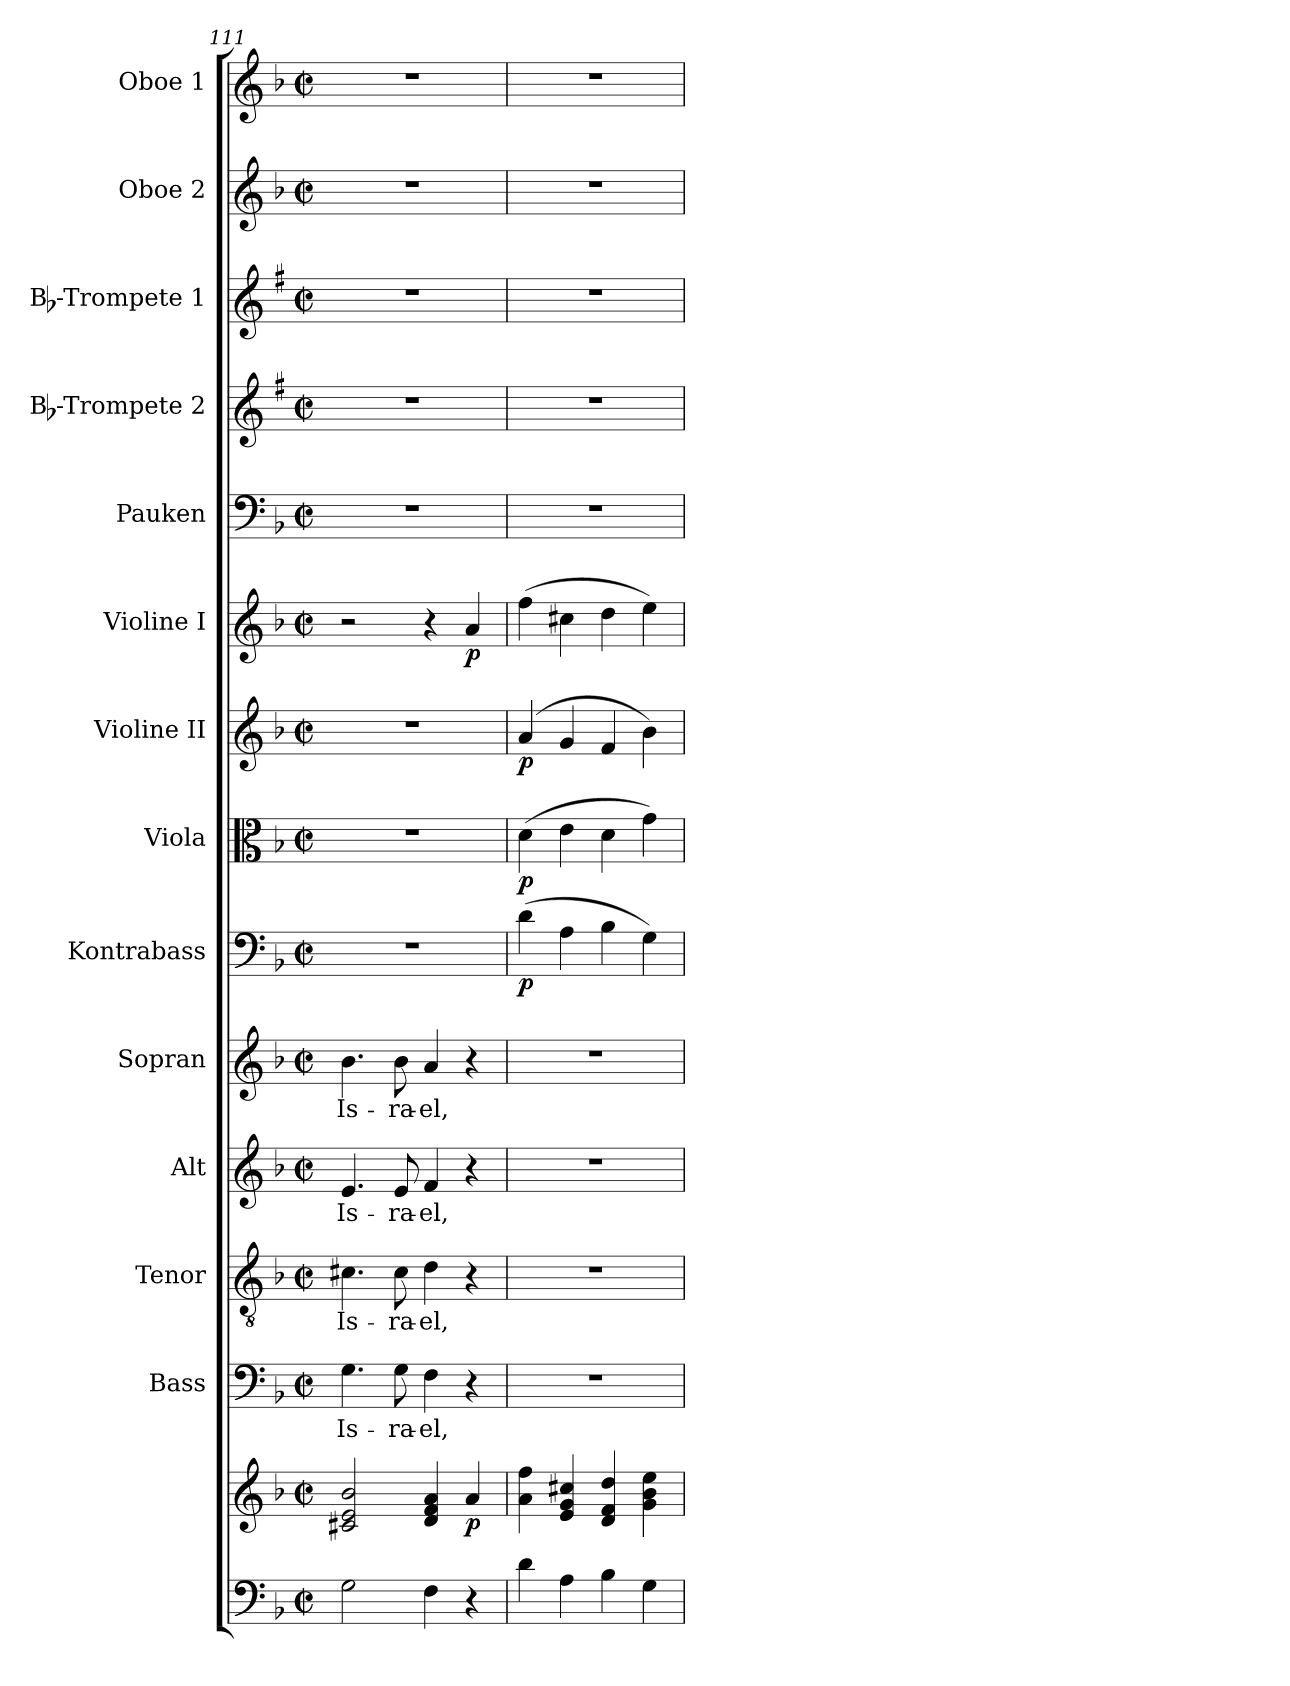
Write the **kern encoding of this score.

**kern	**kern	**dynam	**kern	**text	**kern	**text	**kern	**text	**kern	**text	**kern	**dynam	**kern	**dynam	**kern	**dynam	**kern	**dynam	**kern	**kern	**kern	**kern	**kern
*part14	*part14	*part14	*part13	*part13	*part12	*part12	*part11	*part11	*part10	*part10	*part9	*part9	*part8	*part8	*part7	*part7	*part6	*part6	*part5	*part4	*part3	*part2	*part1
*staff15	*staff14	*staff14/15	*staff13	*staff13	*staff12	*staff12	*staff11	*staff11	*staff10	*staff10	*staff9	*staff9	*staff8	*staff8	*staff7	*staff7	*staff6	*staff6	*staff5	*staff4	*staff3	*staff2	*staff1
*	*	*	*I"Bass	*	*I"Tenor	*	*I"Alt	*	*I"Sopran	*	*I"Kontrabass	*	*I"Viola	*	*I"Violine II	*	*I"Violine I	*	*I"Pauken	*I"Bb-Trompete 2	*I"Bb-Trompete 1	*I"Oboe 2	*I"Oboe 1
*	*	*	*I'B.	*	*I'T.	*	*I'A.	*	*I'S.	*	*I'Kb.	*	*I'Vla.	*	*I'Vl. II	*	*I'Vl. I	*	*I'Pk.	*I'Bb Trp. 2	*I'Bb Trp. 1	*I'Ob. 2	*I'Ob. 1
*clefF4	*clefG2	*	*clefF4	*	*clefGv2	*	*clefG2	*	*clefG2	*	*clefF4	*	*clefC3	*	*clefG2	*	*clefG2	*	*clefF4	*clefG2	*clefG2	*clefG2	*clefG2
*	*	*	*	*	*	*	*	*	*	*	*ITrd7c12	*	*	*	*	*	*	*	*	*ITrd1c2	*ITrd1c2	*	*
*k[b-]	*k[b-]	*	*k[b-]	*	*k[b-]	*	*k[b-]	*	*k[b-]	*	*k[b-]	*	*k[b-]	*	*k[b-]	*	*k[b-]	*	*k[b-]	*k[b-]	*k[b-]	*k[b-]	*k[b-]
*F:	*F:	*	*F:	*	*F:	*	*F:	*	*F:	*	*F:	*	*F:	*	*F:	*	*F:	*	*F:	*F:	*F:	*F:	*F:
*M2/2	*M2/2	*	*M2/2	*	*M2/2	*	*M2/2	*	*M2/2	*	*M2/2	*	*M2/2	*	*M2/2	*	*M2/2	*	*M2/2	*M2/2	*M2/2	*M2/2	*M2/2
*met(c|)	*met(c|)	*	*met(c|)	*	*met(c|)	*	*met(c|)	*	*met(c|)	*	*met(c|)	*	*met(c|)	*	*met(c|)	*	*met(c|)	*	*met(c|)	*met(c|)	*met(c|)	*met(c|)	*met(c|)
=111	=111	=111	=111	=111	=111	=111	=111	=111	=111	=111	=111	=111	=111	=111	=111	=111	=111	=111	=111	=111	=111	=111	=111
!	!	!	!	!LO:LY:b	!	!LO:LY:b	!	!LO:LY:b	!	!LO:LY:b	!	!	!	!	!	!	!	!	!	!	!	!	!
2G\	2c#X/ 2e/ 2b-/	.	4.G\	Is-	4.c#X\	Is-	4.e/	Is-	4.b-\	Is-	1r	.	1r	.	1r	.	2r	.	1r	1r	1r	1r	1r
!	!	!	!	!LO:LY:b	!	!LO:LY:b	!	!LO:LY:b	!	!LO:LY:b	!	!	!	!	!	!	!	!	!	!	!	!	!
.	.	.	8G\	-ra-	8c#\	-ra-	8e/	-ra-	8b-\	-ra-	.	.	.	.	.	.	.	.	.	.	.	.	.
!	!	!	!	!LO:LY:b	!	!LO:LY:b	!	!LO:LY:b	!	!LO:LY:b	!	!	!	!	!	!	!	!	!	!	!	!	!
4F\	4d/ 4f/ 4a/	.	4F\	-el,	4d\	-el,	4f/	-el,	4a/	-el,	.	.	.	.	.	.	4r	.	.	.	.	.	.
!	!	!LO:DY:b	!	!	!	!	!	!	!	!	!	!	!	!	!	!	!	!LO:DY:b	!	!	!	!	!
4r	4a/	p	4r	.	4r	.	4r	.	4r	.	.	.	.	.	.	.	4a/	p	.	.	.	.	.
=112	=112	=112	=112	=112	=112	=112	=112	=112	=112	=112	=112	=112	=112	=112	=112	=112	=112	=112	=112	=112	=112	=112	=112
!	!	!	!	!	!	!	!	!	!	!	!	!LO:DY:b	!	!LO:DY:b	!	!LO:DY:b	!	!	!	!	!	!	!
4d\	4a\ 4ff\	.	1r	.	1r	.	1r	.	1r	.	(>4D\	p	(>4d\	p	(4a/	p	(>4ff\	.	1r	1r	1r	1r	1r
4A\	4e/ 4g/ 4cc#X/	.	.	.	.	.	.	.	.	.	4AA\	.	4e\	.	4g/	.	4cc#X\	.	.	.	.	.	.
4B-\	4d/ 4f/ 4dd/	.	.	.	.	.	.	.	.	.	4BB-\	.	4d\	.	4f/	.	4dd\	.	.	.	.	.	.
4G\	4g\ 4b-\ 4ee\	.	.	.	.	.	.	.	.	.	4GG\)	.	4g\)	.	4b-\)	.	4ee\)	.	.	.	.	.	.
=	=	=	=	=	=	=	=	=	=	=	=	=	=	=	=	=	=	=	=	=	=	=	=
*-	*-	*-	*-	*-	*-	*-	*-	*-	*-	*-	*-	*-	*-	*-	*-	*-	*-	*-	*-	*-	*-	*-	*-
